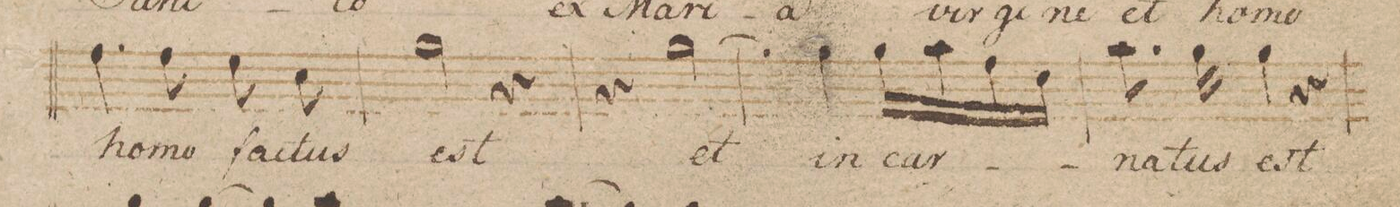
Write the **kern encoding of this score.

**kern	**text	**dynam
*I"Canto.	*	*
*clefC1	*	*
*k[b-e-a-d-]	*	*
*met(c|)	*	*
*M3/4	*	*
4.dd-\	ho-	.
8dd-\	-mo	.
8cc\	fac-	.
8a-\	-tus	.
=89	=89	=89
2ee-\	est	.
4r	.	.
=90	=90	=90
4r	.	.
[2ee-\	et	.
=91	=91	=91
4ee-\]	.	.
4ee-\	-in-	.
16ee-\LL	-car-	.
16ff\	.	.
16dd-\	.	.
16b-\JJ	.	.
=92	=92	=92
8.ff\	-na-	.
16ee-\	-tus	.
4ee-\	est	.
4r	.	.
=93	=93	=93
*-	*-	*-
